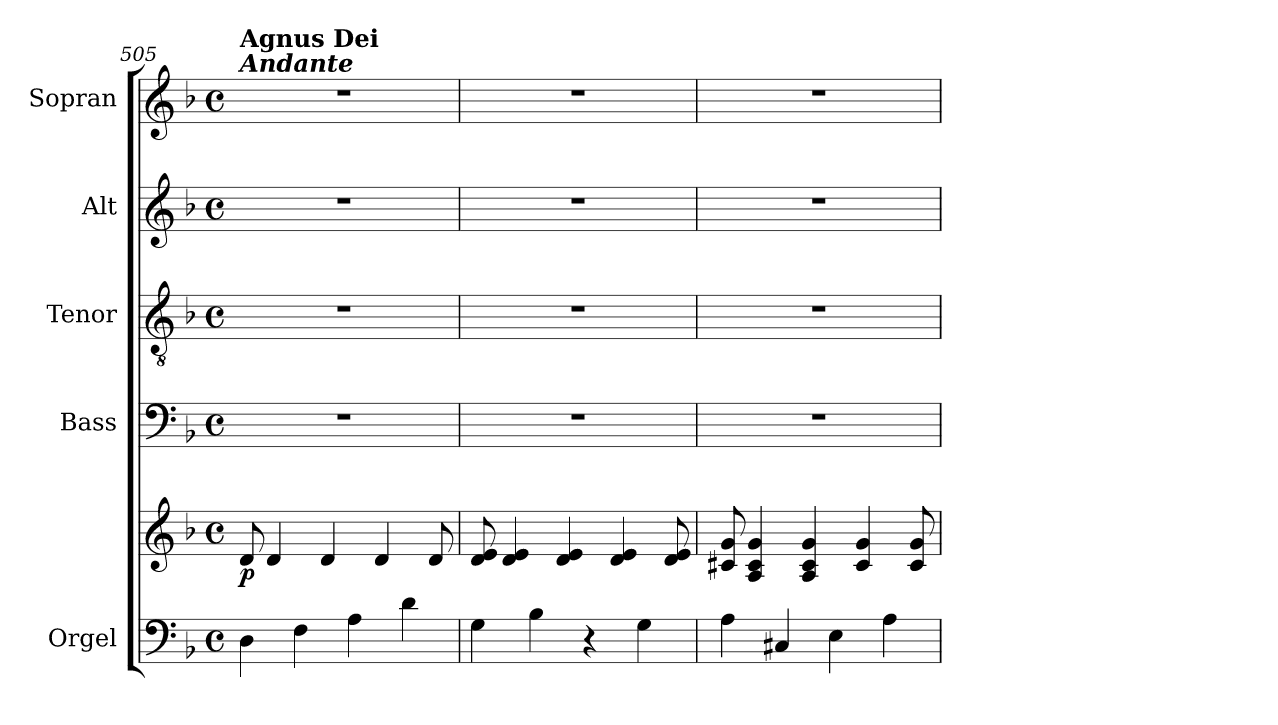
**kern	**kern	**dynam	**kern	**kern	**kern	**kern
*part5	*part5	*part5	*part4	*part3	*part2	*part1
*staff6	*staff5	*staff5/6	*staff4	*staff3	*staff2	*staff1
*I"Orgel	*	*	*I"Bass	*I"Tenor	*I"Alt	*I"Sopran
*I'Org.	*	*	*I'B	*I'T	*I'A	*I'S
!!LO:LB:g=z
*clefF4	*clefG2	*	*clefF4	*clefGv2	*clefG2	*clefG2
*k[b-]	*k[b-]	*	*k[b-]	*k[b-]	*k[b-]	*k[b-]
*F:	*F:	*	*F:	*F:	*F:	*F:
*M4/4	*M4/4	*	*M4/4	*M4/4	*M4/4	*M4/4
*met(c)	*met(c)	*	*met(c)	*met(c)	*met(c)	*met(c)
=505	=505	=505	=505	=505	=505	=505
!	!	!	!	!	!	!LO:TX:a:Bi:t=Andante
!	!	!	!	!	!	!LO:TX:a:B:t=Agnus Dei
!	!	!LO:DY:b	!	!	!	!
4D\	8d/	p	1r	1r	1r	1r
.	4d/	.	.	.	.	.
4F\	.	.	.	.	.	.
.	4d/	.	.	.	.	.
4A\	.	.	.	.	.	.
.	4d/	.	.	.	.	.
4d\	.	.	.	.	.	.
.	8d/	.	.	.	.	.
=506	=506	=506	=506	=506	=506	=506
4G\	8d/ 8e/	.	1r	1r	1r	1r
.	4d/ 4e/	.	.	.	.	.
4B-\	.	.	.	.	.	.
.	4d/ 4e/	.	.	.	.	.
4r	.	.	.	.	.	.
.	4d/ 4e/	.	.	.	.	.
4G\	.	.	.	.	.	.
.	8d/ 8e/	.	.	.	.	.
=507	=507	=507	=507	=507	=507	=507
4A\	8c#X/ 8g/	.	1r	1r	1r	1r
.	4A/ 4c#/ 4g/	.	.	.	.	.
4C#X/	.	.	.	.	.	.
.	4A/ 4c#/ 4g/	.	.	.	.	.
4E\	.	.	.	.	.	.
.	4c#/ 4g/	.	.	.	.	.
4A\	.	.	.	.	.	.
.	8c#/ 8g/	.	.	.	.	.
=	=	=	=	=	=	=
*-	*-	*-	*-	*-	*-	*-
